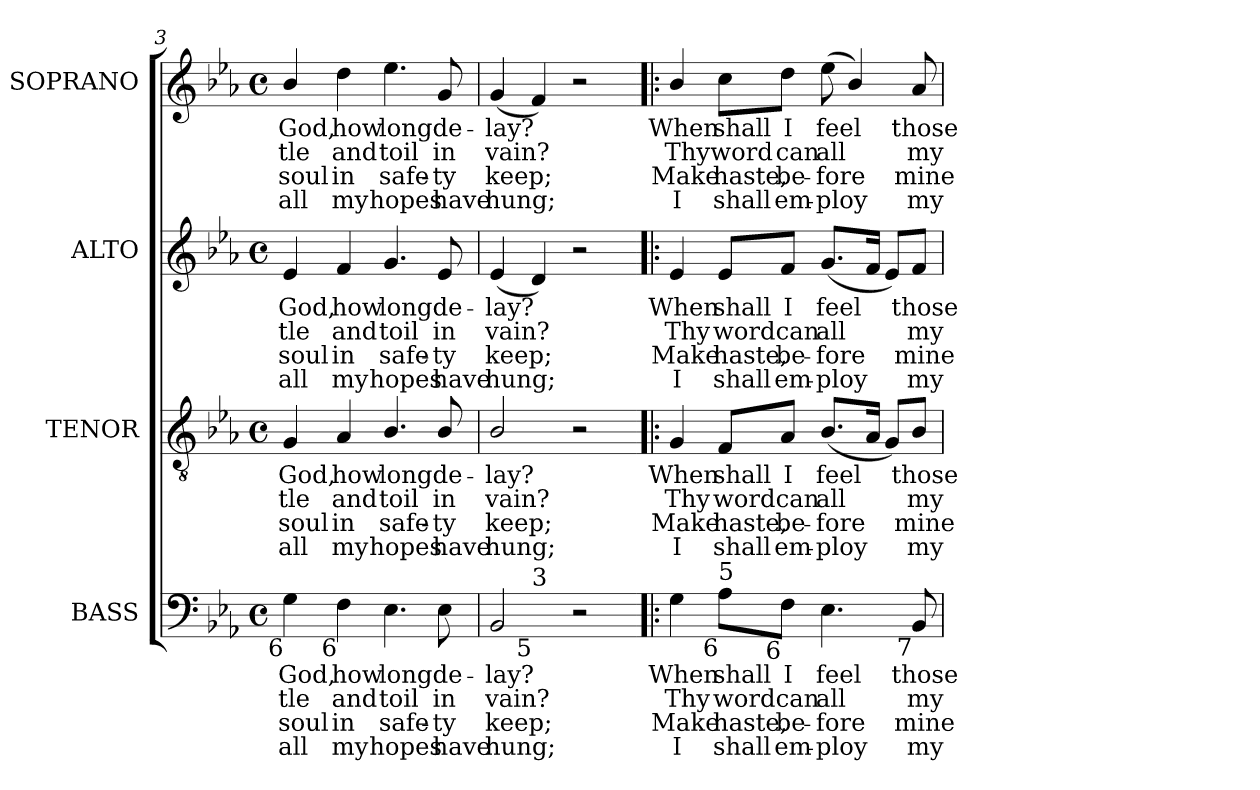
**kern	**text	**text	**text	**text	**kern	**text	**text	**text	**text	**kern	**text	**text	**text	**text	**kern	**text	**text	**text	**text
*part4	*part4	*part4	*part4	*part4	*part3	*part3	*part3	*part3	*part3	*part2	*part2	*part2	*part2	*part2	*part1	*part1	*part1	*part1	*part1
*staff4	*staff4	*staff4	*staff4	*staff4	*staff3	*staff3	*staff3	*staff3	*staff3	*staff2	*staff2	*staff2	*staff2	*staff2	*staff1	*staff1	*staff1	*staff1	*staff1
*I"BASS	*	*	*	*	*I"TENOR	*	*	*	*	*I"ALTO	*	*	*	*	*I"SOPRANO	*	*	*	*
*I'B.	*	*	*	*	*I'T.	*	*	*	*	*I'A.	*	*	*	*	*I'S.	*	*	*	*
*clefF4	*	*	*	*	*clefGv2	*	*	*	*	*clefG2	*	*	*	*	*clefG2	*	*	*	*
*	*	*	*	*	*ITrd7c12	*	*	*	*	*	*	*	*	*	*	*	*	*	*
*k[b-e-a-]	*	*	*	*	*k[b-e-a-]	*	*	*	*	*k[b-e-a-]	*	*	*	*	*k[b-e-a-]	*	*	*	*
*E-:	*	*	*	*	*E-:	*	*	*	*	*E-:	*	*	*	*	*E-:	*	*	*	*
*M4/4	*	*	*	*	*M4/4	*	*	*	*	*M4/4	*	*	*	*	*M4/4	*	*	*	*
*met(c)	*	*	*	*	*met(c)	*	*	*	*	*met(c)	*	*	*	*	*met(c)	*	*	*	*
=3	=3	=3	=3	=3	=3	=3	=3	=3	=3	=3	=3	=3	=3	=3	=3	=3	=3	=3	=3
!	!LO:LY:b:color=#000000	!LO:LY:b:color=#000000	!LO:LY:b:color=#000000	!LO:LY:b:color=#000000	!	!	!	!	!	!	!	!	!	!	!	!	!	!	!
!	!	!	!	!	!	!LO:LY:b:color=#000000	!LO:LY:b:color=#000000	!LO:LY:b:color=#000000	!LO:LY:b:color=#000000	!	!	!	!	!	!	!	!	!	!
!	!	!	!	!	!	!	!	!	!	!	!LO:LY:b:color=#000000	!LO:LY:b:color=#000000	!LO:LY:b:color=#000000	!LO:LY:b:color=#000000	!	!	!	!	!
!LO:TX:b:rj:t=6	!	!	!	!	!	!	!	!	!	!	!	!	!	!	!	!	!	!	!
!	!	!	!	!	!	!	!	!	!	!	!	!	!	!	!	!LO:LY:b:color=#000000	!LO:LY:b:color=#000000	!LO:LY:b:color=#000000	!LO:LY:b:color=#000000
4Gi\	God,	-tle	soul	all	4GGi/	God,	-tle	soul	all	4e-i/	God,	-tle	soul	all	4b-i/	God,	-tle	soul	all
!	!LO:LY:b:color=#000000	!LO:LY:b:color=#000000	!LO:LY:b:color=#000000	!LO:LY:b:color=#000000	!	!	!	!	!	!	!	!	!	!	!	!	!	!	!
!	!	!	!	!	!	!LO:LY:b:color=#000000	!LO:LY:b:color=#000000	!LO:LY:b:color=#000000	!LO:LY:b:color=#000000	!	!	!	!	!	!	!	!	!	!
!	!	!	!	!	!	!	!	!	!	!	!LO:LY:b:color=#000000	!LO:LY:b:color=#000000	!LO:LY:b:color=#000000	!LO:LY:b:color=#000000	!	!	!	!	!
!LO:TX:b:rj:t=6	!	!	!	!	!	!	!	!	!	!	!	!	!	!	!	!	!	!	!
!	!	!	!	!	!	!	!	!	!	!	!	!	!	!	!	!LO:LY:b:color=#000000	!LO:LY:b:color=#000000	!LO:LY:b:color=#000000	!LO:LY:b:color=#000000
4Fi\	how	and	in	my	4AA-i/	how	and	in	my	4fi/	how	and	in	my	4ddi\	how	and	in	my
!	!LO:LY:b:color=#000000	!LO:LY:b:color=#000000	!LO:LY:b:color=#000000	!LO:LY:b:color=#000000	!	!	!	!	!	!	!	!	!	!	!	!	!	!	!
!	!	!	!	!	!	!LO:LY:b:color=#000000	!LO:LY:b:color=#000000	!LO:LY:b:color=#000000	!LO:LY:b:color=#000000	!	!	!	!	!	!	!	!	!	!
!	!	!	!	!	!	!	!	!	!	!	!LO:LY:b:color=#000000	!LO:LY:b:color=#000000	!LO:LY:b:color=#000000	!LO:LY:b:color=#000000	!	!	!	!	!
!	!	!	!	!	!	!	!	!	!	!	!	!	!	!	!	!LO:LY:b:color=#000000	!LO:LY:b:color=#000000	!LO:LY:b:color=#000000	!LO:LY:b:color=#000000
4.E-i\	long	toil	safe-	-hopes	4.BB-i/	long	toil	safe-	-hopes	4.gi/	long	toil	safe-	-hopes	4.ee-i\	long	toil	safe-	-hopes
!	!LO:LY:b:color=#000000	!LO:LY:b:color=#000000	!LO:LY:b:color=#000000	!LO:LY:b:color=#000000	!	!	!	!	!	!	!	!	!	!	!	!	!	!	!
!	!	!	!	!	!	!LO:LY:b:color=#000000	!LO:LY:b:color=#000000	!LO:LY:b:color=#000000	!LO:LY:b:color=#000000	!	!	!	!	!	!	!	!	!	!
!	!	!	!	!	!	!	!	!	!	!	!LO:LY:b:color=#000000	!LO:LY:b:color=#000000	!LO:LY:b:color=#000000	!LO:LY:b:color=#000000	!	!	!	!	!
!	!	!	!	!	!	!	!	!	!	!	!	!	!	!	!	!LO:LY:b:color=#000000	!LO:LY:b:color=#000000	!LO:LY:b:color=#000000	!LO:LY:b:color=#000000
8E-i\	de-	in	ty	have	8BB-i/	de-	in	ty	have	8e-i/	de-	in	ty	have	8gi/	de-	in	ty	have
=4	=4	=4	=4	=4	=4	=4	=4	=4	=4	=4	=4	=4	=4	=4	=4	=4	=4	=4	=4
!	!LO:LY:b:color=#000000	!LO:LY:b:color=#000000	!LO:LY:b:color=#000000	!LO:LY:b:color=#000000	!	!	!	!	!	!	!	!	!	!	!	!	!	!	!
!	!	!	!	!	!	!LO:LY:b:color=#000000	!LO:LY:b:color=#000000	!LO:LY:b:color=#000000	!LO:LY:b:color=#000000	!	!	!	!	!	!	!	!	!	!
!	!	!	!	!	!	!	!	!	!	!	!LO:LY:b:color=#000000	!LO:LY:b:color=#000000	!LO:LY:b:color=#000000	!LO:LY:b:color=#000000	!	!	!	!	!
!LO:TX:b:rj:t=6	!	!	!	!	!	!	!	!	!	!	!	!	!	!	!	!	!	!	!
!LO:TX:t=4	!	!	!	!	!	!	!	!	!	!	!	!	!	!	!	!	!	!	!
!	!	!	!	!	!	!	!	!	!	!	!	!	!	!	!	!LO:LY:b:color=#000000	!LO:LY:b:color=#000000	!LO:LY:b:color=#000000	!LO:LY:b:color=#000000
*^	*	*	*	*	*	*	*	*	*	*	*	*	*	*	*	*	*	*	*
2BB-i/	4ryy	-lay?	vain?	keep;	hung;	2BB-i/	-lay?	vain?	keep;	hung;	(4e-i/	-lay?	vain?	keep;	hung;	(4gi/	-lay?	vain?	keep;	hung;
!	!LO:TX:b:rj:t=5	!	!	!	!	!	!	!	!	!	!	!	!	!	!	!	!	!	!	!
!	!LO:TX:t=3	!	!	!	!	!	!	!	!	!	!	!	!	!	!	!	!	!	!	!
.	2.ryy	.	.	.	.	.	.	.	.	.	4di/)	.	.	.	.	4fi/)	.	.	.	.
2r	.	.	.	.	.	2r	.	.	.	.	2r	.	.	.	.	2r	.	.	.	.
*v	*v	*	*	*	*	*	*	*	*	*	*	*	*	*	*	*	*	*	*	*
=5!|:	=5!|:	=5!|:	=5!|:	=5!|:	=5!|:	=5!|:	=5!|:	=5!|:	=5!|:	=5!|:	=5!|:	=5!|:	=5!|:	=5!|:	=5!|:	=5!|:	=5!|:	=5!|:	=5!|:
*^	*	*	*	*	*	*	*	*	*	*	*	*	*	*	*	*	*	*	*
!	!	!LO:LY:b:color=#000000	!LO:LY:b:color=#000000	!LO:LY:b:color=#000000	!LO:LY:b:color=#000000	!	!	!	!	!	!	!	!	!	!	!	!	!	!	!
*v	*v	*	*	*	*	*	*	*	*	*	*	*	*	*	*	*	*	*	*	*
*^	*	*	*	*	*	*	*	*	*	*	*	*	*	*	*	*	*	*	*
!	!	!	!	!	!	!	!LO:LY:b:color=#000000	!LO:LY:b:color=#000000	!LO:LY:b:color=#000000	!LO:LY:b:color=#000000	!	!	!	!	!	!	!	!	!	!
*v	*v	*	*	*	*	*	*	*	*	*	*	*	*	*	*	*	*	*	*	*
*^	*	*	*	*	*	*	*	*	*	*	*	*	*	*	*	*	*	*	*
!	!	!	!	!	!	!	!	!	!	!	!	!LO:LY:b:color=#000000	!LO:LY:b:color=#000000	!LO:LY:b:color=#000000	!LO:LY:b:color=#000000	!	!	!	!	!
*v	*v	*	*	*	*	*	*	*	*	*	*	*	*	*	*	*	*	*	*	*
*^	*	*	*	*	*	*	*	*	*	*	*	*	*	*	*	*	*	*	*
!LO:TX:b:rj:t=6	!	!	!	!	!	!	!	!	!	!	!	!	!	!	!	!	!	!	!	!
!	!	!	!	!	!	!	!	!	!	!	!	!	!	!	!	!	!LO:LY:b:color=#000000	!LO:LY:b:color=#000000	!LO:LY:b:color=#000000	!LO:LY:b:color=#000000
*v	*v	*	*	*	*	*	*	*	*	*	*	*	*	*	*	*	*	*	*	*
4Gi\	When	Thy	Make	I	4GGi/	When	Thy	Make	I	4e-i/	When	Thy	Make	I	4b-i/	When	Thy	Make	I
!	!LO:LY:b:color=#000000	!LO:LY:b:color=#000000	!LO:LY:b:color=#000000	!LO:LY:b:color=#000000	!	!	!	!	!	!	!	!	!	!	!	!	!	!	!
!	!	!	!	!	!	!LO:LY:b:color=#000000	!LO:LY:b:color=#000000	!LO:LY:b:color=#000000	!LO:LY:b:color=#000000	!	!	!	!	!	!	!	!	!	!
!	!	!	!	!	!	!	!	!	!	!	!LO:LY:b:color=#000000	!LO:LY:b:color=#000000	!LO:LY:b:color=#000000	!LO:LY:b:color=#000000	!	!	!	!	!
!LO:TX:b:rj:t=6	!	!	!	!	!	!	!	!	!	!	!	!	!	!	!	!	!	!	!
!LO:TX:t=5	!	!	!	!	!	!	!	!	!	!	!	!	!	!	!	!	!	!	!
!	!	!	!	!	!	!	!	!	!	!	!	!	!	!	!	!LO:LY:b:color=#000000	!LO:LY:b:color=#000000	!LO:LY:b:color=#000000	!LO:LY:b:color=#000000
8A-i\L	shall	word	haste,	shall	8FFi/L	shall	word	haste,	shall	8e-i/L	shall	word	haste,	shall	8cci\L	shall	word	haste,	shall
!	!LO:LY:b:color=#000000	!LO:LY:b:color=#000000	!LO:LY:b:color=#000000	!LO:LY:b:color=#000000	!	!	!	!	!	!	!	!	!	!	!	!	!	!	!
!	!	!	!	!	!	!LO:LY:b:color=#000000	!LO:LY:b:color=#000000	!LO:LY:b:color=#000000	!LO:LY:b:color=#000000	!	!	!	!	!	!	!	!	!	!
!	!	!	!	!	!	!	!	!	!	!	!LO:LY:b:color=#000000	!LO:LY:b:color=#000000	!LO:LY:b:color=#000000	!LO:LY:b:color=#000000	!	!	!	!	!
!LO:TX:b:rj:t=6	!	!	!	!	!	!	!	!	!	!	!	!	!	!	!	!	!	!	!
!	!	!	!	!	!	!	!	!	!	!	!	!	!	!	!	!LO:LY:b:color=#000000	!LO:LY:b:color=#000000	!LO:LY:b:color=#000000	!LO:LY:b:color=#000000
8Fi\J	I	can	be-	-em-	8AA-i/J	I	can	be-	-em-	8fi/J	I	can	be-	-em-	8ddi\J	I	can	be-	-em-
!	!LO:LY:b:color=#000000	!LO:LY:b:color=#000000	!LO:LY:b:color=#000000	!LO:LY:b:color=#000000	!	!	!	!	!	!	!	!	!	!	!	!	!	!	!
!	!	!	!	!	!	!LO:LY:b:color=#000000	!LO:LY:b:color=#000000	!LO:LY:b:color=#000000	!LO:LY:b:color=#000000	!	!	!	!	!	!	!	!	!	!
!	!	!	!	!	!	!	!	!	!	!	!LO:LY:b:color=#000000	!LO:LY:b:color=#000000	!LO:LY:b:color=#000000	!LO:LY:b:color=#000000	!	!	!	!	!
!	!	!	!	!	!	!	!	!	!	!	!	!	!	!	!	!LO:LY:b:color=#000000	!LO:LY:b:color=#000000	!LO:LY:b:color=#000000	!LO:LY:b:color=#000000
4.E-i\	feel	all	-fore	ploy	(8.BB-i/L	feel	all	-fore	ploy	(8.gi/L	feel	all	-fore	ploy	(8ee-i\	feel	all	-fore	ploy
.	.	.	.	.	.	.	.	.	.	.	.	.	.	.	4b-i/)	.	.	.	.
.	.	.	.	.	16AA-i/Jk	.	.	.	.	16fi/Jk	.	.	.	.	.	.	.	.	.
.	.	.	.	.	8GGi/L)	.	.	.	.	8e-i/L)	.	.	.	.	.	.	.	.	.
!	!LO:LY:b:color=#000000	!LO:LY:b:color=#000000	!LO:LY:b:color=#000000	!LO:LY:b:color=#000000	!	!	!	!	!	!	!	!	!	!	!	!	!	!	!
!	!	!	!	!	!	!LO:LY:b:color=#000000	!LO:LY:b:color=#000000	!LO:LY:b:color=#000000	!LO:LY:b:color=#000000	!	!	!	!	!	!	!	!	!	!
!	!	!	!	!	!	!	!	!	!	!	!LO:LY:b:color=#000000	!LO:LY:b:color=#000000	!LO:LY:b:color=#000000	!LO:LY:b:color=#000000	!	!	!	!	!
!LO:TX:b:rj:t=7	!	!	!	!	!	!	!	!	!	!	!	!	!	!	!	!	!	!	!
!	!	!	!	!	!	!	!	!	!	!	!	!	!	!	!	!LO:LY:b:color=#000000	!LO:LY:b:color=#000000	!LO:LY:b:color=#000000	!LO:LY:b:color=#000000
8BB-i/	those	my	mine	my	8BB-i/J	those	my	mine	my	8fi/J	those	my	mine	my	8a-i/	those	my	mine	my
=	=	=	=	=	=	=	=	=	=	=	=	=	=	=	=	=	=	=	=
*-	*-	*-	*-	*-	*-	*-	*-	*-	*-	*-	*-	*-	*-	*-	*-	*-	*-	*-	*-
